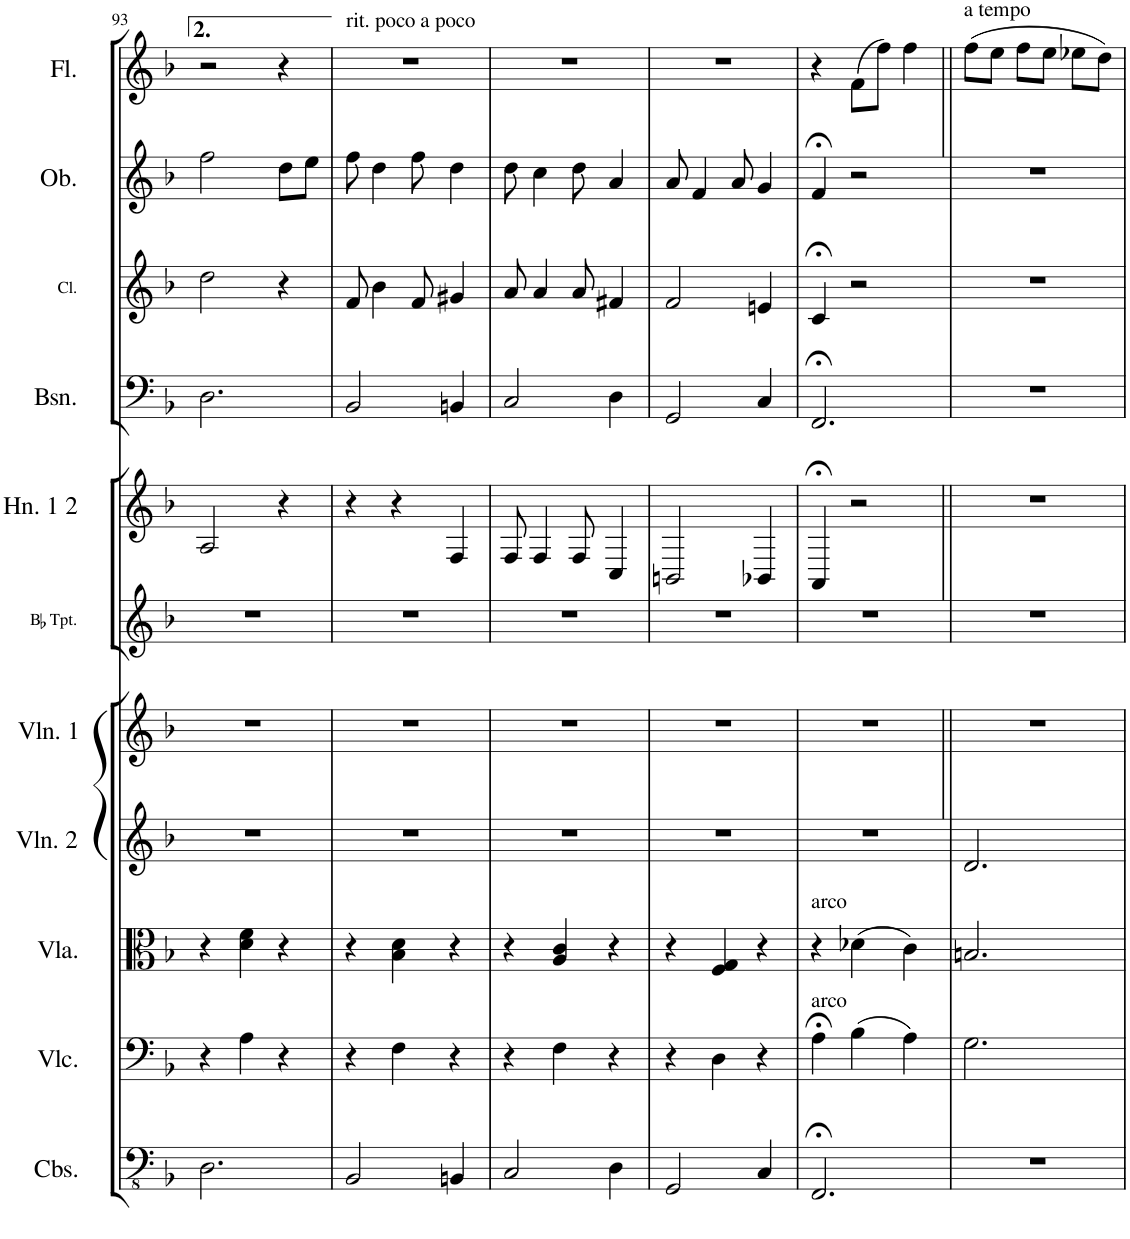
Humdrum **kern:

**kern	**kern	**kern	**kern	**kern	**kern	**kern	**kern	**kern	**kern	**kern
*part11	*part10	*part9	*part8	*part7	*part6	*part5	*part4	*part3	*part2	*part1
*staff11	*staff10	*staff9	*staff8	*staff7	*staff6	*staff5	*staff4	*staff3	*staff2	*staff1
*I"Basses	*I"Cellos	*I"Violas	*I"Violins 2	*I"Violins 1	*I"B Flat Trumpet	*I"F Horn 1 2	*I"Bassoon	*I"B Flat Clarinet	*I"Oboe	*I"Flute
*	*	*I'Vla.	*I'Vln. 2	*I'Vln. 1	*	*I'Hn. 1 2	*I'Bsn.	*I'Cl.	*I'Ob.	*I'Fl.
!!LO:PB:g=z
*clefFv4	*clefF4	*clefC3	*clefG2	*clefG2	*clefG2	*clefG2	*clefF4	*clefG2	*clefG2	*clefG2
*ITrd7c12	*	*	*	*	*ITrd1c2	*ITrd4c7	*	*ITrd1c2	*	*
*k[b-]	*k[b-]	*k[b-]	*k[b-]	*k[b-]	*k[b-]	*k[b-]	*k[b-]	*k[b-]	*k[b-]	*k[b-]
*M3/4	*M3/4	*M3/4	*M3/4	*M3/4	*M3/4	*M3/4	*M3/4	*M3/4	*M3/4	*M3/4
=93	=93	=93	=93	=93	=93	=93	=93	=93	=93	=93
2.DD\	4r	4r	2.r	2.r	2.r	2A/	2.D\	2dd\	2ff\	2r
.	4A\	4d\ 4f\	.	.	.	.	.	.	.	.
.	4r	4r	.	.	.	4r	.	4r	8dd\L	4r
.	.	.	.	.	.	.	.	.	8ee\J	.
=94	=94	=94	=94	=94	=94	=94	=94	=94	=94	=94
!	!	!	!	!	!	!	!	!	!	!LO:TX:a:t=rit. poco a poco
2BBB-/	4r	4r	2.r	2.r	2.r	4r	2BB-/	8f/	8ff\	2.r
.	.	.	.	.	.	.	.	4b-\	4dd\	.
.	4F\	4B-\ 4d\	.	.	.	4r	.	.	.	.
.	.	.	.	.	.	.	.	8f/	8ff\	.
4BBBn/	4r	4r	.	.	.	4F/	4BBn/	4g#X/	4dd\	.
=95	=95	=95	=95	=95	=95	=95	=95	=95	=95	=95
2CC/	4r	4r	2.r	2.r	2.r	8F/	2C/	8a/	8dd\	2.r
.	.	.	.	.	.	4F/	.	4a/	4cc\	.
.	4F\	4A/ 4c/	.	.	.	.	.	.	.	.
.	.	.	.	.	.	8F/	.	8a/	8dd\	.
4DD\	4r	4r	.	.	.	4C/	4D\	4f#X/	4a/	.
=96	=96	=96	=96	=96	=96	=96	=96	=96	=96	=96
2GGG/	4r	4r	2.r	2.r	2.r	2BBn/	2GG/	2f/	8a/	2.r
.	.	.	.	.	.	.	.	.	4f/	.
.	4D\	4F/ 4G/	.	.	.	.	.	.	.	.
.	.	.	.	.	.	.	.	.	8a/	.
4CC/	4r	4r	.	.	.	4BB-X/	4C/	4en/	4g/	.
=97	=97	=97	=97	=97	=97	=97	=97	=97	=97	=97
!	!	!LO:TX:a:t=arco	!	!	!	!	!	!	!	!
!	!LO:TX:a:t=arco	!	!	!	!	!	!	!	!	!
2.FFF;</	4A;<\	4r	2.r	2.r	2.r	4AA;</	2.FF;</	4c;</	4f;</	4r
.	(4B-\	(4d-X\	.	.	.	2r	.	2r	2r	(8f\L
.	.	.	.	.	.	.	.	.	.	8ff\J)
.	4A\)	4c\)	.	.	.	.	.	.	.	4ff\
=98||	=98||	=98||	=98||	=98||	=98||	=98||	=98||	=98||	=98||	=98||
!	!	!	!	!	!	!	!	!	!	!LO:TX:a:t=a tempo
2.r	2.G\	2.Bn/	2.d/	2.r	2.r	2.r	2.r	2.r	2.r	(8ff\L
.	.	.	.	.	.	.	.	.	.	8ee\J
.	.	.	.	.	.	.	.	.	.	8ff\L
.	.	.	.	.	.	.	.	.	.	8ee\J
.	.	.	.	.	.	.	.	.	.	8ee-X\L
.	.	.	.	.	.	.	.	.	.	8dd\J)
=	=	=	=	=	=	=	=	=	=	=
*-	*-	*-	*-	*-	*-	*-	*-	*-	*-	*-
